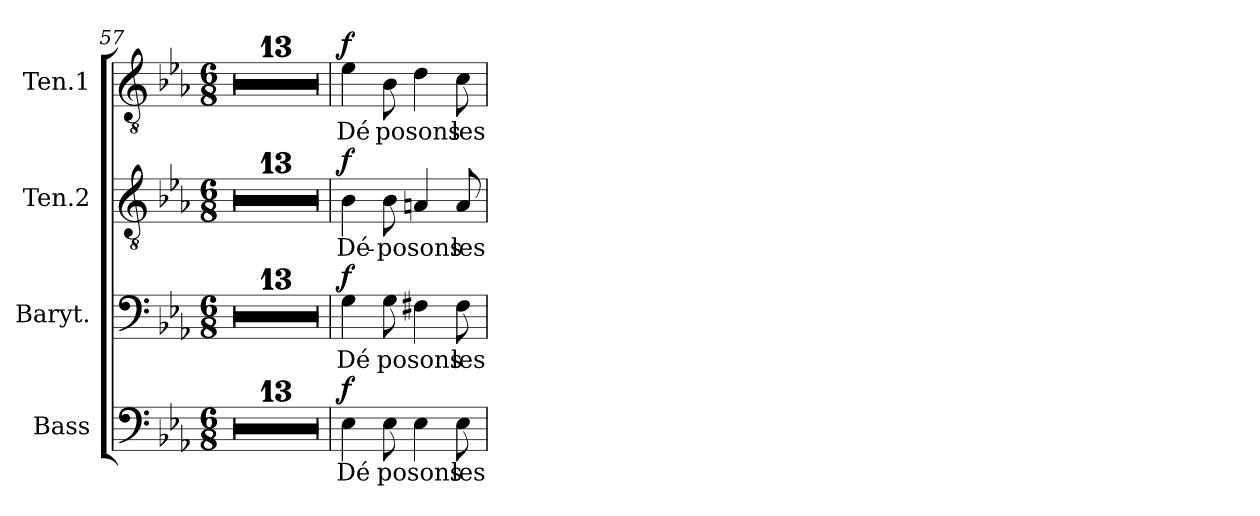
**kern	**text	**dynam	**kern	**text	**dynam	**kern	**text	**dynam	**kern	**text	**dynam
*part4	*part4	*part4	*part3	*part3	*part3	*part2	*part2	*part2	*part1	*part1	*part1
*staff4	*staff4	*staff4	*staff3	*staff3	*staff3	*staff2	*staff2	*staff2	*staff1	*staff1	*staff1
*I"Bass	*	*	*I"Baryt.	*	*	*I"Ten.2	*	*	*I"Ten.1	*	*
*clefF4	*	*	*clefF4	*	*	*clefGv2	*	*	*clefGv2	*	*
*k[b-e-a-]	*	*	*k[b-e-a-]	*	*	*k[b-e-a-]	*	*	*k[b-e-a-]	*	*
*E-:	*	*	*E-:	*	*	*E-:	*	*	*E-:	*	*
*M6/8	*	*	*M6/8	*	*	*M6/8	*	*	*M6/8	*	*
=57	=57	=57	=57	=57	=57	=57	=57	=57	=57	=57	=57
2.r	.	.	2.r	.	.	2.r	.	.	2.r	.	.
=58	=58	=58	=58	=58	=58	=58	=58	=58	=58	=58	=58
2.r	.	.	2.r	.	.	2.r	.	.	2.r	.	.
=59	=59	=59	=59	=59	=59	=59	=59	=59	=59	=59	=59
2.r	.	.	2.r	.	.	2.r	.	.	2.r	.	.
=60	=60	=60	=60	=60	=60	=60	=60	=60	=60	=60	=60
2.r	.	.	2.r	.	.	2.r	.	.	2.r	.	.
=61	=61	=61	=61	=61	=61	=61	=61	=61	=61	=61	=61
2.r	.	.	2.r	.	.	2.r	.	.	2.r	.	.
=62	=62	=62	=62	=62	=62	=62	=62	=62	=62	=62	=62
2.r	.	.	2.r	.	.	2.r	.	.	2.r	.	.
=63	=63	=63	=63	=63	=63	=63	=63	=63	=63	=63	=63
2.r	.	.	2.r	.	.	2.r	.	.	2.r	.	.
=64	=64	=64	=64	=64	=64	=64	=64	=64	=64	=64	=64
2.r	.	.	2.r	.	.	2.r	.	.	2.r	.	.
=65	=65	=65	=65	=65	=65	=65	=65	=65	=65	=65	=65
2.r	.	.	2.r	.	.	2.r	.	.	2.r	.	.
=66	=66	=66	=66	=66	=66	=66	=66	=66	=66	=66	=66
2.r	.	.	2.r	.	.	2.r	.	.	2.r	.	.
=67	=67	=67	=67	=67	=67	=67	=67	=67	=67	=67	=67
2.r	.	.	2.r	.	.	2.r	.	.	2.r	.	.
=68	=68	=68	=68	=68	=68	=68	=68	=68	=68	=68	=68
2.r	.	.	2.r	.	.	2.r	.	.	2.r	.	.
=69	=69	=69	=69	=69	=69	=69	=69	=69	=69	=69	=69
2.r	.	.	2.r	.	.	2.r	.	.	2.r	.	.
=70	=70	=70	=70	=70	=70	=70	=70	=70	=70	=70	=70
!	!LO:LY:b:cj	!LO:DY:a	!	!LO:LY:b:cj	!LO:DY:a	!	!LO:LY:b:cj	!LO:DY:a	!	!LO:LY:b:cj	!LO:DY:a
4E-\	Dé	f	4G\	Dé	f	4B-\	Dé-	f	4e-\	Dé	f
!	!LO:LY:b:cj	!	!	!LO:LY:b:cj	!	!	!LO:LY:b:cj	!	!	!LO:LY:b:cj	!
8E-\	posons	.	8G\	posons	.	8B-\	-posons	.	8B-\	posons	.
!	!LO:LY:b:cj	!	!	!LO:LY:b:cj	!	!	!LO:LY:b:cj	!	!	!LO:LY:b:cj	!
4E-\	.	.	4F#X\	.	.	4An/	.	.	4d\	.	.
!	!LO:LY:b:cj	!	!	!LO:LY:b:cj	!	!	!LO:LY:b:cj	!	!	!LO:LY:b:cj	!
8E-\	les	.	8F#\	les	.	8A/	les	.	8c\	les	.
=	=	=	=	=	=	=	=	=	=	=	=
*-	*-	*-	*-	*-	*-	*-	*-	*-	*-	*-	*-
